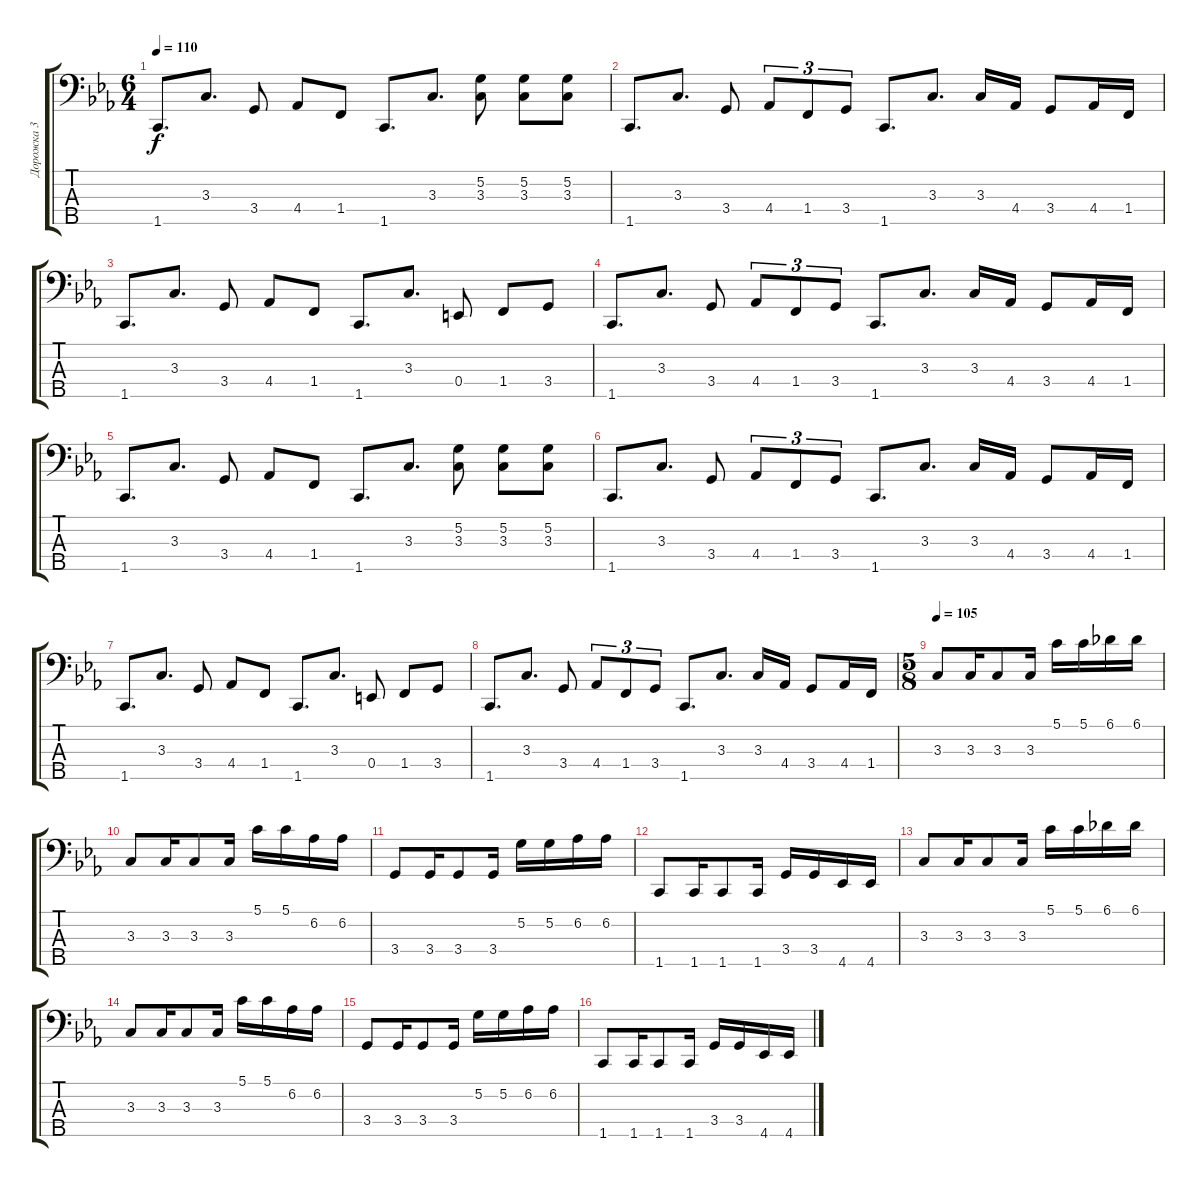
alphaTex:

\track ("Дорожка 3" "Дорожка 3") {instrument electricbassfinger}
\staff {score tabs}
\tuning (G2 D2 A1 E1 B0) {hide}
\ts (6 4)
\tempo 110
\clef f4
\ks cminor
1.5.8{d dy f} 3.3.8{d} 3.4.8 4.4.8 1.4.8 1.5.8{d} 3.3.8{d} (5.2 3.3).8 (5.2 3.3).8 (5.2 3.3).8 |
1.5.8{d} 3.3.8{d} 3.4.8 4.4.8{tu (3 2)} 1.4.8{tu (3 2)} 3.4.8{tu (3 2)} 1.5.8{d} 3.3.8{d} 3.3.16 4.4.16 3.4.8 4.4.16 1.4.16 |
1.5.8{d} 3.3.8{d} 3.4.8 4.4.8 1.4.8 1.5.8{d} 3.3.8{d} 0.4.8 1.4.8 3.4.8 |
1.5.8{d} 3.3.8{d} 3.4.8 4.4.8{tu (3 2)} 1.4.8{tu (3 2)} 3.4.8{tu (3 2)} 1.5.8{d} 3.3.8{d} 3.3.16 4.4.16 3.4.8 4.4.16 1.4.16 |
1.5.8{d} 3.3.8{d} 3.4.8 4.4.8 1.4.8 1.5.8{d} 3.3.8{d} (5.2 3.3).8 (5.2 3.3).8 (5.2 3.3).8 |
1.5.8{d} 3.3.8{d} 3.4.8 4.4.8{tu (3 2)} 1.4.8{tu (3 2)} 3.4.8{tu (3 2)} 1.5.8{d} 3.3.8{d} 3.3.16 4.4.16 3.4.8 4.4.16 1.4.16 |
1.5.8{d} 3.3.8{d} 3.4.8 4.4.8 1.4.8 1.5.8{d} 3.3.8{d} 0.4.8 1.4.8 3.4.8 |
1.5.8{d} 3.3.8{d} 3.4.8 4.4.8{tu (3 2)} 1.4.8{tu (3 2)} 3.4.8{tu (3 2)} 1.5.8{d} 3.3.8{d} 3.3.16 4.4.16 3.4.8 4.4.16 1.4.16 |
\ts (5 8)
\tempo 105
3.3.8 3.3.16 3.3.8 3.3.16 5.1.16 5.1.16 6.1.16 6.1.16 |
3.3.8 3.3.16 3.3.8 3.3.16 5.1.16 5.1.16 6.2.16 6.2.16 |
3.4.8 3.4.16 3.4.8 3.4.16 5.2.16 5.2.16 6.2.16 6.2.16 |
1.5.8 1.5.16 1.5.8 1.5.16 3.4.16 3.4.16 4.5.16 4.5.16 |
3.3.8 3.3.16 3.3.8 3.3.16 5.1.16 5.1.16 6.1.16 6.1.16 |
3.3.8 3.3.16 3.3.8 3.3.16 5.1.16 5.1.16 6.2.16 6.2.16 |
3.4.8 3.4.16 3.4.8 3.4.16 5.2.16 5.2.16 6.2.16 6.2.16 |
1.5.8 1.5.16 1.5.8 1.5.16 3.4.16 3.4.16 4.5.16 4.5.16
